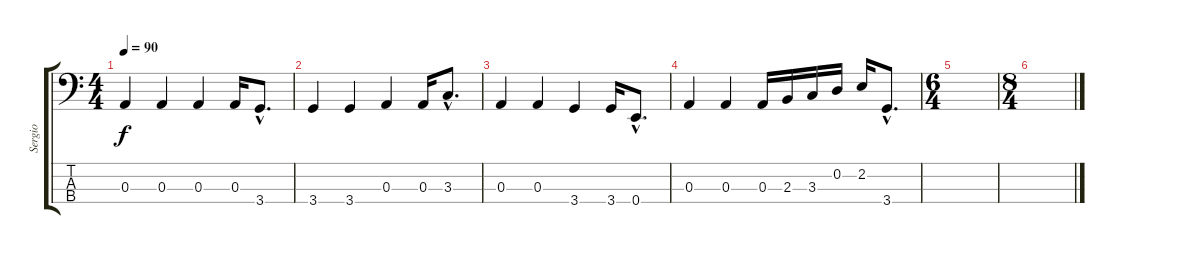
\track ("Sergio" "Sergio") {instrument electricbassfinger}
\staff {score tabs}
\tuning (G2 D2 A1 E1) {hide}
\ts (4 4)
\tempo 90
\clef f4
\ks c
0.3.4{dy f volume 0} 0.3.4 0.3.4 0.3.16 3.4{hac}.8{d} |
3.4.4 3.4.4 0.3.4 0.3.16 3.3{hac}.8{d} |
0.3.4 0.3.4 3.4.4 3.4.16 0.4{hac}.8{d} |
0.3.4 0.3.4 0.3.16 2.3.16 3.3.16 0.2.16 2.2.16 3.4{hac}.8{d} |
\ts (6 4)
|
\ts (8 4)
